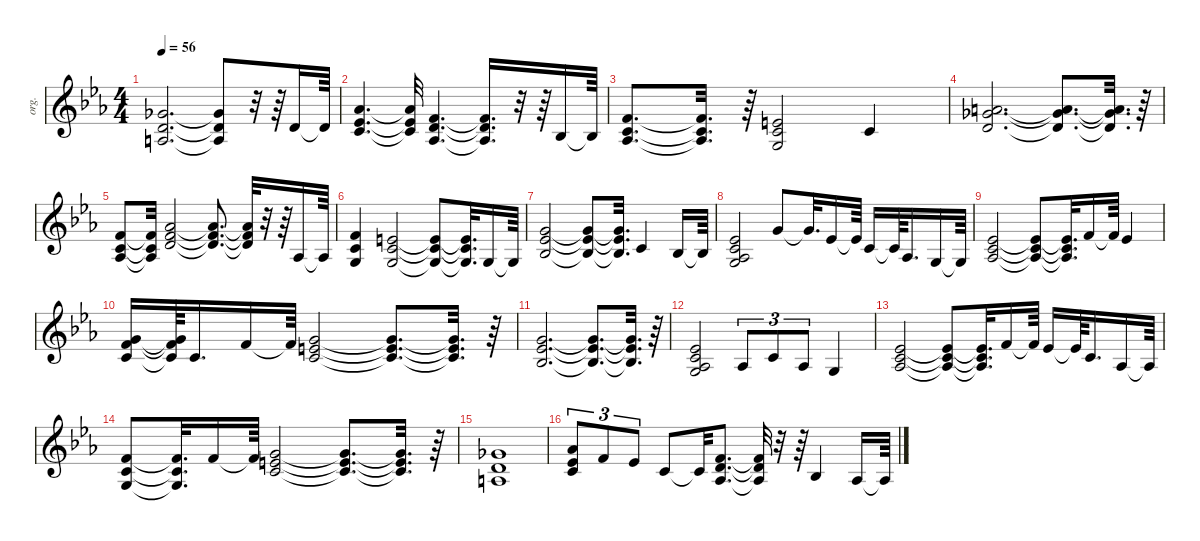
\defaultSystemsLayout 4
\hideDynamics
\bracketExtendMode groupsimilarinstruments
\otherSystemsTrackNameOrientation horizontal
\track ("Keyboard 2-hid" "org.") {instrument synthstrings1}
\staff {score}
\tuning (E4 B3 G3 D3 A2 E2)
\ts (4 4)
\tempo 56
\clef g2
\ks cminor
(7.2{acc b} 7.3{acc forcenatural} 7.4{acc forcenatural}).2{d dy f beam Up} (7.2{t acc b} 7.3{t acc forcenatural} 7.4{t acc forcenatural}).8{beam Up} r.32{beam Up} r.64{beam Up} 7.3{acc forcenatural}.16{beam Up} 7.3{t acc forcenatural}.64{beam Up} |
(4.1{acc b} 4.2{acc b} 5.3{acc forcenatural}).4{d beam Up} (4.1{t acc b} 4.2{t acc b} 5.3{t acc forcenatural}).32{beam Up} (6.2{acc forcenatural} 7.3{acc forcenatural} 6.4{acc b}).4{d beam Up} (6.2{t acc forcenatural} 7.3{t acc forcenatural} 6.4{t acc b}).16{d beam Up} r.32{beam Up} r.64{beam Up} 8.4{acc b}.16{beam Up} 8.4{t acc b}.64{beam Up} |
(6.2{acc forcenatural} 5.3{acc forcenatural} 6.4{acc b}).8{d beam Up} (6.2{t acc forcenatural} 5.3{t acc forcenatural} 6.4{t acc b}).32{d beam Up} r.64{beam Up} (5.2{acc forcenatural} 5.3{acc forcenatural} 5.4{acc forcenatural}).2{beam Up} 5.3{acc forcenatural}.4{beam Up} |
(5.1{acc forcenatural} 7.2{acc b} 7.3{acc forcenatural}).2{d beam Up} (5.1{t acc forcenatural} 7.2{t acc b} 7.3{t acc forcenatural}).8{d beam Up} (5.1{t acc forcenatural} 7.2{t acc b} 7.3{t acc forcenatural}).32{d beam Up} r.64{beam Up} |
(1.1{acc forcenatural} 1.2{acc forcenatural} 1.3{acc b}).8{beam Up} (1.1{t acc forcenatural} 1.2{t acc forcenatural} 1.3{t acc b}).32{beam Up} (4.1{acc b} 6.2{acc forcenatural} 7.3{acc forcenatural}).2{beam Up} (4.1{t acc b} 6.2{t acc forcenatural} 7.3{t acc forcenatural}).8{d beam Up} (4.1{t acc b} 6.2{t acc forcenatural} 7.3{t acc forcenatural}).32{beam Up} r.32{beam Up} r.64{beam Up} 1.3{acc b}.16{beam Up} 1.3{t acc b}.64{beam Up} |
(1.1{acc forcenatural} 1.2{acc forcenatural} 0.3{acc forcenatural}).4{beam Up} (0.1{acc forcenatural} 1.2{acc forcenatural} 0.3{acc forcenatural}).2{beam Up} (0.1{t acc forcenatural} 1.2{t acc forcenatural} 0.3{t acc forcenatural}).8{beam Up} (0.1{t acc forcenatural} 1.2{t acc forcenatural} 0.3{t acc forcenatural}).32{d beam Up} 0.3{acc forcenatural}.16{beam Up} 0.3{t acc forcenatural}.64{beam Up} |
(3.1{acc forcenatural} 4.2{acc b} 3.3{acc b}).2{beam Up} (3.1{t acc forcenatural} 4.2{t acc b} 3.3{t acc b}).8{beam Up} (3.1{t acc forcenatural} 4.2{t acc b} 3.3{t acc b}).32{d beam Up} 1.2{acc forcenatural}.4{beam Up} 3.3{acc b}.16{beam Up} 3.3{t acc b}.64{beam Up} |
(0.3{acc forcenatural} 13.4{acc b} 15.5{acc forcenatural} 16.6{acc b}).2{beam Up} 12.3{acc forcenatural}.8{beam Up} 12.3{t acc forcenatural}.32{d beam Up} 4.2{acc b}.16{beam Up} 4.2{t acc b}.64{beam Up} 5.3{acc forcenatural}.16{beam Up} 5.3{t acc forcenatural}.64{beam Up} 6.4{acc b}.16{d beam Up} 5.4{acc forcenatural}.16{beam Up} 5.4{t acc forcenatural}.64{beam Up} |
(4.2{acc b} 5.3{acc forcenatural} 6.4{acc b}).2{beam Up} (4.2{t acc b} 5.3{t acc forcenatural} 6.4{t acc b}).8{beam Up} (4.2{t acc b} 5.3{t acc forcenatural} 6.4{t acc b}).32{d beam Up} 1.1{acc forcenatural}.16{beam Up} 1.1{t acc forcenatural}.64{beam Up} 4.2{acc b}.4{beam Up} |
(3.1{acc forcenatural} 6.2{acc forcenatural} 5.3{acc forcenatural}).16{beam Up} (3.1{t acc forcenatural} 6.2{t acc forcenatural} 5.3{t acc forcenatural}).64{beam Up} 5.3{acc forcenatural}.16{d beam Up} 6.2{acc forcenatural}.16{beam Up} 6.2{t acc forcenatural}.64{beam Up} (3.1{acc forcenatural} 5.2{acc forcenatural} 5.3{acc forcenatural}).2{beam Up} (3.1{t acc forcenatural} 5.2{t acc forcenatural} 5.3{t acc forcenatural}).8{d beam Up} (3.1{t acc forcenatural} 5.2{t acc forcenatural} 5.3{t acc forcenatural}).32{d beam Up} r.64{beam Up} |
(3.1{acc forcenatural} 4.2{acc b} 3.3{acc b}).2{d beam Up} (3.1{t acc forcenatural} 4.2{t acc b} 3.3{t acc b}).8{d beam Up} (3.1{t acc forcenatural} 4.2{t acc b} 3.3{t acc b}).32{d beam Up} r.64{beam Up} |
(0.3{acc forcenatural} 13.4{acc b} 15.5{acc forcenatural} 16.6{acc b}).2{beam Up} 16.6{acc b}.8{tu (3 2) beam Up} 15.5{acc forcenatural}.8{tu (3 2) beam Up} 16.6{acc b}.8{tu (3 2) beam Up} 15.6{acc forcenatural}.4{beam Up} |
(13.4{acc b} 15.5{acc forcenatural} 16.6{acc b}).2{beam Up} (13.4{t acc b} 15.5{t acc forcenatural} 16.6{t acc b}).8{beam Up} (13.4{t acc b} 15.5{t acc forcenatural} 16.6{t acc b}).32{d beam Up} 1.1{acc forcenatural}.16{beam Up} 1.1{t acc forcenatural}.64{beam Up} 4.2{acc b}.16{beam Up} 4.2{t acc b}.64{beam Up} 5.3{acc forcenatural}.16{d beam Up} 6.4{acc b}.16{beam Up} 6.4{t acc b}.64{beam Up} |
(6.2{acc forcenatural} 5.3{acc forcenatural} 5.4{acc forcenatural}).8{beam Up} (6.2{t acc forcenatural} 5.3{t acc forcenatural} 5.4{t acc forcenatural}).32{d beam Up} 6.2{acc forcenatural}.16{beam Up} 6.2{t acc forcenatural}.64{beam Up} (3.1{acc forcenatural} 5.2{acc forcenatural} 5.3{acc forcenatural}).2{beam Up} (3.1{t acc forcenatural} 5.2{t acc forcenatural} 5.3{t acc forcenatural}).8{d beam Up} (3.1{t acc forcenatural} 5.2{t acc forcenatural} 5.3{t acc forcenatural}).32{d beam Up} r.64{beam Up} |
(2.1{acc b} 3.2{acc forcenatural} 2.3{acc forcenatural}).1{beam Up} |
(4.1{acc b} 4.2{acc b} 5.3{acc forcenatural}).8{tu (3 2) beam Up} 1.1{acc forcenatural}.8{tu (3 2) beam Up} 4.2{acc b}.8{tu (3 2) beam Up} 1.2{acc forcenatural}.8{beam Up} 1.2{t acc forcenatural}.32{beam Up} (1.1{acc forcenatural} 3.2{acc forcenatural} 1.3{acc b}).8{d beam Up} (1.1{t acc forcenatural} 3.2{t acc forcenatural} 1.3{t acc b}).32{beam Up} r.32{beam Up} r.64{beam Up} 3.3{acc b}.4{beam Up} 1.3{acc b}.16{beam Up} 1.3{t acc b}.64{beam Up}
